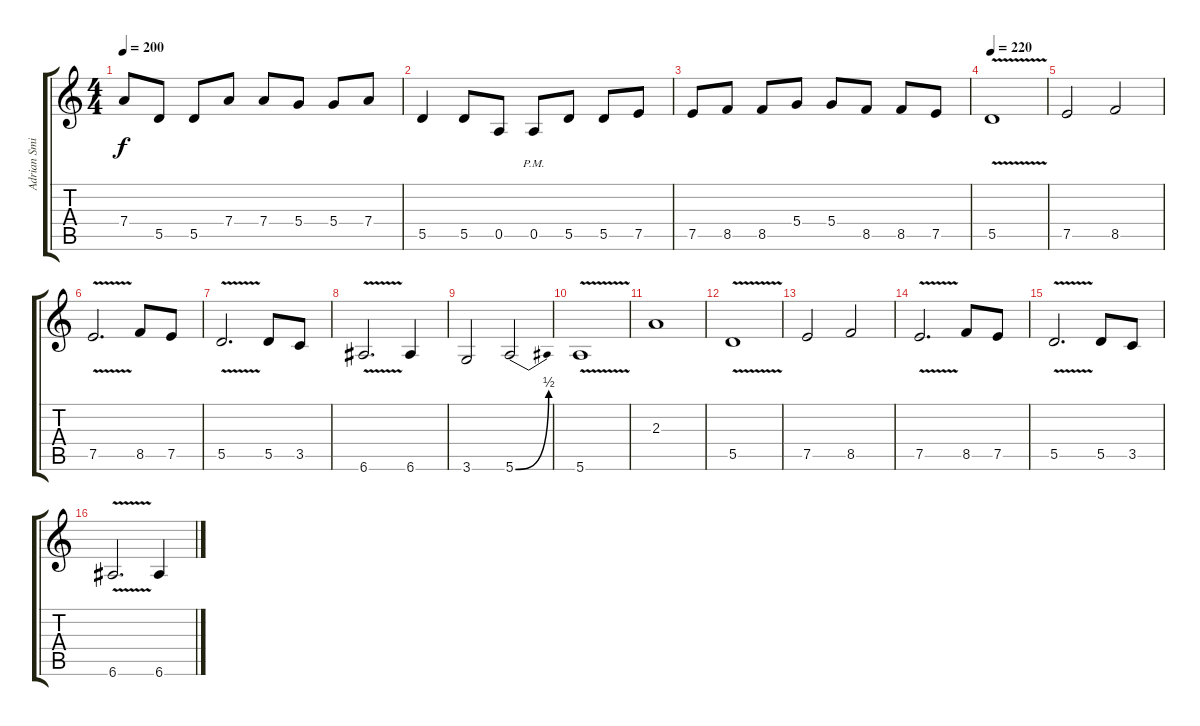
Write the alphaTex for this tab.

\track ("Adrian Smith" "Adrian Smi") {instrument distortionguitar}
\staff {score tabs}
\tuning (E4 B3 G3 D3 A2 E2) {hide}
\ts (4 4)
\tempo 200
\clef g2
\ks c
7.4.8{dy f} 5.5.8 5.5.8 7.4.8 7.4.8 5.4.8 5.4.8 7.4.8 |
5.5.4 5.5.8 0.5.8 0.5{pm}.8 5.5.8 5.5.8 7.5.8 |
7.5.8 8.5.8 8.5.8 5.4.8 5.4.8 8.5.8 8.5.8 7.5.8 |
\tempo 220
5.5{v}.1 |
7.5.2 8.5.2 |
7.5{v}.2{d} 8.5.8 7.5.8 |
5.5{v}.2{d} 5.5.8 3.5.8 |
6.6{v}.2{d} 6.6.4 |
3.6.2 5.6{be (bend 0 0 60 2)}.2 |
5.6{v}.1 |
2.3.1 |
5.5{v}.1 |
7.5.2 8.5.2 |
7.5{v}.2{d} 8.5.8 7.5.8 |
5.5{v}.2{d} 5.5.8 3.5.8 |
6.6{v}.2{d} 6.6.4
